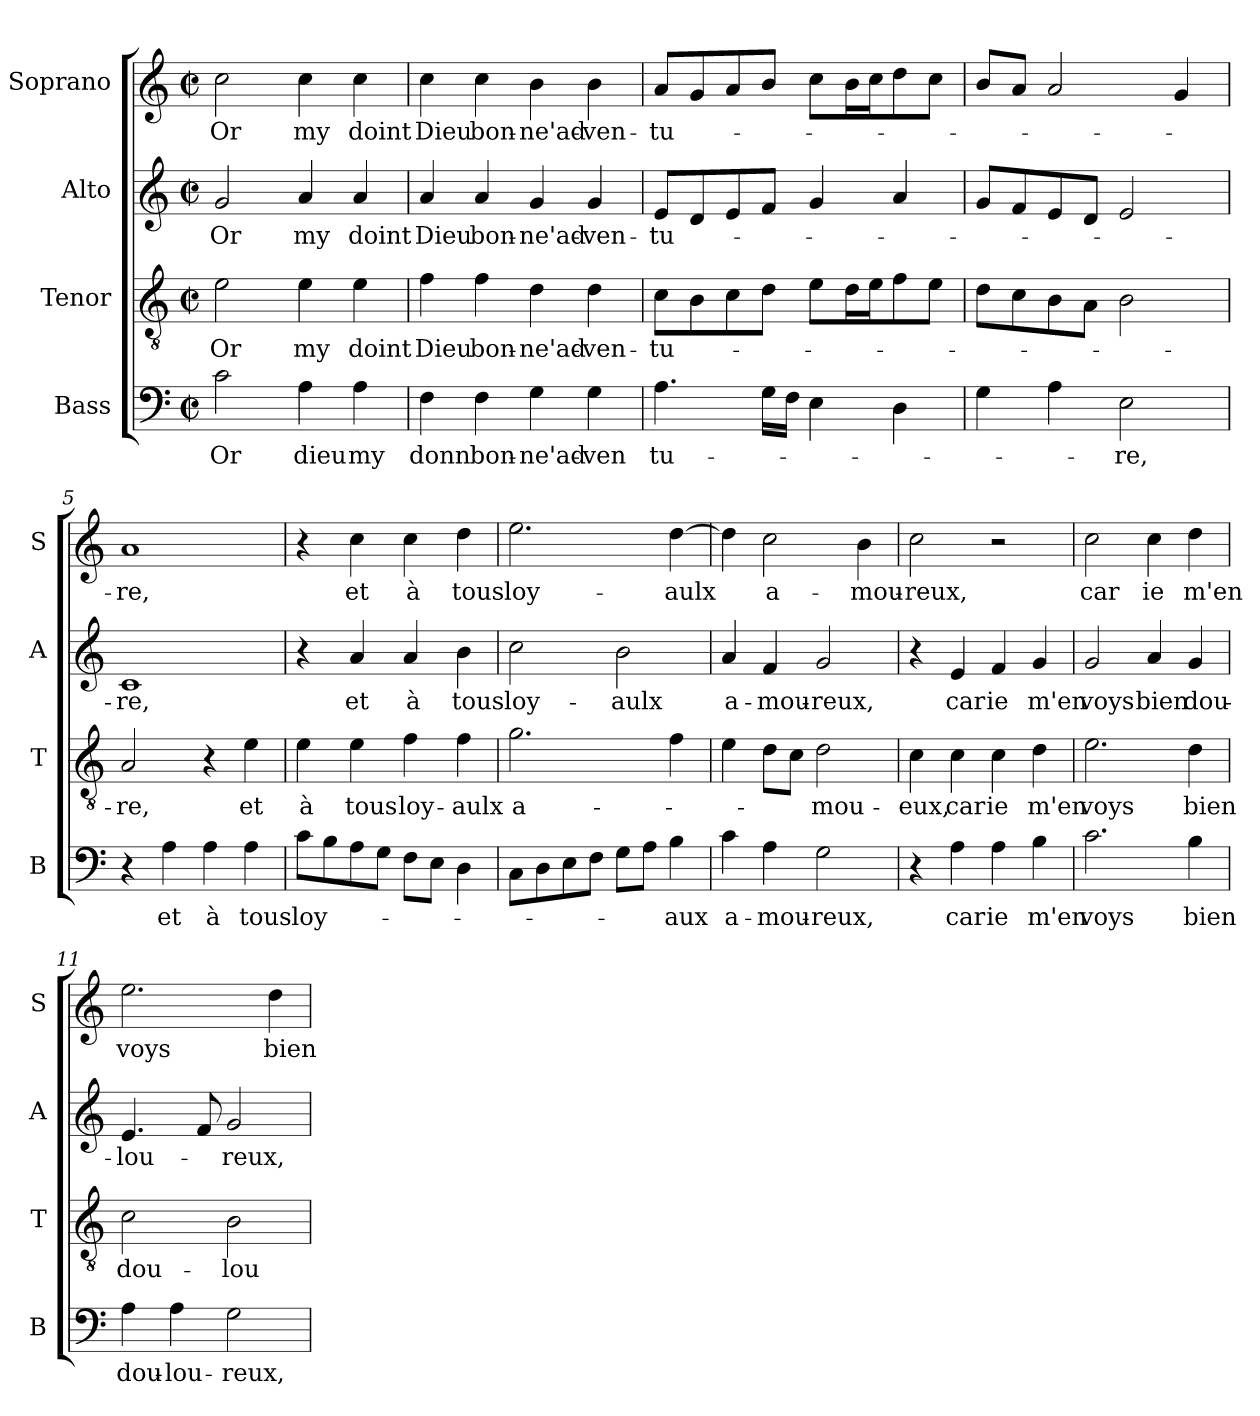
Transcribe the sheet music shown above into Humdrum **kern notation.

**kern	**text	**kern	**text	**kern	**text	**kern	**text
*part4	*part4	*part3	*part3	*part2	*part2	*part1	*part1
*staff4	*staff4	*staff3	*staff3	*staff2	*staff2	*staff1	*staff1
*I"Bass	*	*I"Tenor	*	*I"Alto	*	*I"Soprano	*
*I'B	*	*I'T	*	*I'A	*	*I'S	*
*clefF4	*	*clefGv2	*	*clefG2	*	*clefG2	*
*k[]	*	*k[]	*	*k[]	*	*k[]	*
*C:	*	*C:	*	*C:	*	*C:	*
*M2/2	*	*M2/2	*	*M2/2	*	*M2/2	*
*met(c|)	*	*met(c|)	*	*met(c|)	*	*met(c|)	*
=1	=1	=1	=1	=1	=1	=1	=1
!	!LO:LY:b	!	!LO:LY:b	!	!LO:LY:b	!	!LO:LY:b
2c\	Or	2e\	Or	2g/	Or	2cc\	Or
!	!LO:LY:b	!	!LO:LY:b	!	!LO:LY:b	!	!LO:LY:b
4A\	dieu	4e\	my	4a/	my	4cc\	my
!	!LO:LY:b	!	!LO:LY:b	!	!LO:LY:b	!	!LO:LY:b
4A\	my	4e\	doint	4a/	doint	4cc\	doint
=2	=2	=2	=2	=2	=2	=2	=2
!	!LO:LY:b	!	!LO:LY:b	!	!LO:LY:b	!	!LO:LY:b
4F\	donn'	4f\	Dieu	4a/	Dieu	4cc\	Dieu
!	!LO:LY:b	!	!LO:LY:b	!	!LO:LY:b	!	!LO:LY:b
4F\	bon-	4f\	bon-	4a/	bon-	4cc\	bon-
!	!LO:LY:b	!	!LO:LY:b	!	!LO:LY:b	!	!LO:LY:b
4G\	-ne'ad-	4d\	-ne'ad-	4g/	-ne'ad-	4b\	-ne'ad-
!	!LO:LY:b	!	!LO:LY:b	!	!LO:LY:b	!	!LO:LY:b
4G\	-ven	4d\	-ven-	4g/	-ven-	4b\	-ven-
=3	=3	=3	=3	=3	=3	=3	=3
!	!LO:LY:b	!	!LO:LY:b	!	!LO:LY:b	!	!LO:LY:b
4.A\	tu-	8c\L	-tu-	8e/L	-tu-	8a/L	-tu-
.	.	8B\	.	8d/	.	8g/	.
.	.	8c\	.	8e/	.	8a/	.
16G\LL	.	8d\J	.	8f/J	.	8b/J	.
16F\JJ	.	.	.	.	.	.	.
4E\	.	8e\L	.	4g/	.	8cc\L	.
.	.	16d\L	.	.	.	16b\L	.
.	.	16e\J	.	.	.	16cc\J	.
4D\	.	8f\	.	4a/	.	8dd\	.
.	.	8e\J	.	.	.	8cc\J	.
=4	=4	=4	=4	=4	=4	=4	=4
4G\	.	8d\L	.	8g/L	.	8b/L	.
.	.	8c\	.	8f/	.	8a/J	.
4A\	.	8B\	.	8e/	.	2a/	.
.	.	8A\J	.	8d/J	.	.	.
!	!LO:LY:b	!	!	!	!	!	!
2E\	-re,	2B\	.	2e/	.	.	.
.	.	.	.	.	.	4g/	.
!!LO:LB:g=z
=5	=5	=5	=5	=5	=5	=5	=5
!	!	!	!LO:LY:b	!	!LO:LY:b	!	!LO:LY:b
4r	.	2A/	-re,	1c	-re,	1a	-re,
!	!LO:LY:b	!	!	!	!	!	!
4A\	et	.	.	.	.	.	.
!	!LO:LY:b	!	!	!	!	!	!
4A\	à	4r	.	.	.	.	.
!	!LO:LY:b	!	!LO:LY:b	!	!	!	!
4A\	tous	4e\	et	.	.	.	.
=6	=6	=6	=6	=6	=6	=6	=6
!	!LO:LY:b	!	!LO:LY:b	!	!	!	!
8c\L	loy-	4e\	à	4r	.	4r	.
8B\	.	.	.	.	.	.	.
!	!	!	!LO:LY:b	!	!LO:LY:b	!	!LO:LY:b
8A\	.	4e\	tous	4a/	et	4cc\	et
8G\J	.	.	.	.	.	.	.
!	!	!	!LO:LY:b	!	!LO:LY:b	!	!LO:LY:b
8F\L	.	4f\	loy-	4a/	à	4cc\	à
8E\J	.	.	.	.	.	.	.
!	!	!	!LO:LY:b	!	!LO:LY:b	!	!LO:LY:b
4D\	.	4f\	-aulx	4b\	tous	4dd\	tous
=7	=7	=7	=7	=7	=7	=7	=7
!	!	!	!LO:LY:b	!	!LO:LY:b	!	!LO:LY:b
8C\L	.	2.g\	a-	2cc\	loy-	2.ee\	loy-
8D\	.	.	.	.	.	.	.
8E\	.	.	.	.	.	.	.
8F\J	.	.	.	.	.	.	.
!	!	!	!	!	!LO:LY:b	!	!
8G\L	.	.	.	2b\	-aulx	.	.
8A\J	.	.	.	.	.	.	.
!	!LO:LY:b	!	!	!	!	!	!LO:LY:b
4B\	-aux	4f\	.	.	.	[4dd\	-aulx
=8	=8	=8	=8	=8	=8	=8	=8
!	!LO:LY:b	!	!	!	!LO:LY:b	!	!
4c\	a-	4e\	.	4a/	a-	4dd\]	.
!	!LO:LY:b	!	!	!	!LO:LY:b	!	!LO:LY:b
4A\	-mou-	8d\L	.	4f/	-mou-	2cc\	a-
.	.	8c\J	.	.	.	.	.
!	!LO:LY:b	!	!LO:LY:b	!	!LO:LY:b	!	!
2G\	-reux,	2d\	-mou-	2g/	-reux,	.	.
!	!	!	!	!	!	!	!LO:LY:b
.	.	.	.	.	.	4b\	-mou-
=9	=9	=9	=9	=9	=9	=9	=9
!	!	!	!LO:LY:b	!	!	!	!LO:LY:b
4r	.	4c\	-eux,	4r	.	2cc\	-reux,
!	!LO:LY:b	!	!LO:LY:b	!	!LO:LY:b	!	!
4A\	car	4c\	car	4e/	car	.	.
!	!LO:LY:b	!	!LO:LY:b	!	!LO:LY:b	!	!
4A\	ie	4c\	ie	4f/	ie	2r	.
!	!LO:LY:b	!	!LO:LY:b	!	!LO:LY:b	!	!
4B\	m'en	4d\	m'en	4g/	m'en	.	.
!!LO:PB:g=z
=10	=10	=10	=10	=10	=10	=10	=10
!	!LO:LY:b	!	!LO:LY:b	!	!LO:LY:b	!	!LO:LY:b
2.c\	voys	2.e\	voys	2g/	voys	2cc\	car
!	!	!	!	!	!LO:LY:b	!	!LO:LY:b
.	.	.	.	4a/	bien	4cc\	ie
!	!LO:LY:b	!	!LO:LY:b	!	!LO:LY:b	!	!LO:LY:b
4B\	bien	4d\	bien	4g/	dou-	4dd\	m'en
=11	=11	=11	=11	=11	=11	=11	=11
!	!LO:LY:b	!	!LO:LY:b	!	!LO:LY:b	!	!LO:LY:b
4A\	dou-	2c\	dou-	4.e/	-lou-	2.ee\	voys
!	!LO:LY:b	!	!	!	!	!	!
4A\	-lou-	.	.	.	.	.	.
.	.	.	.	8f/	.	.	.
!	!LO:LY:b	!	!LO:LY:b	!	!LO:LY:b	!	!
2G\	-reux,	2B\	-lou-	2g/	-reux,	.	.
!	!	!	!	!	!	!	!LO:LY:b
.	.	.	.	.	.	4dd\	bien
=	=	=	=	=	=	=	=
*-	*-	*-	*-	*-	*-	*-	*-
